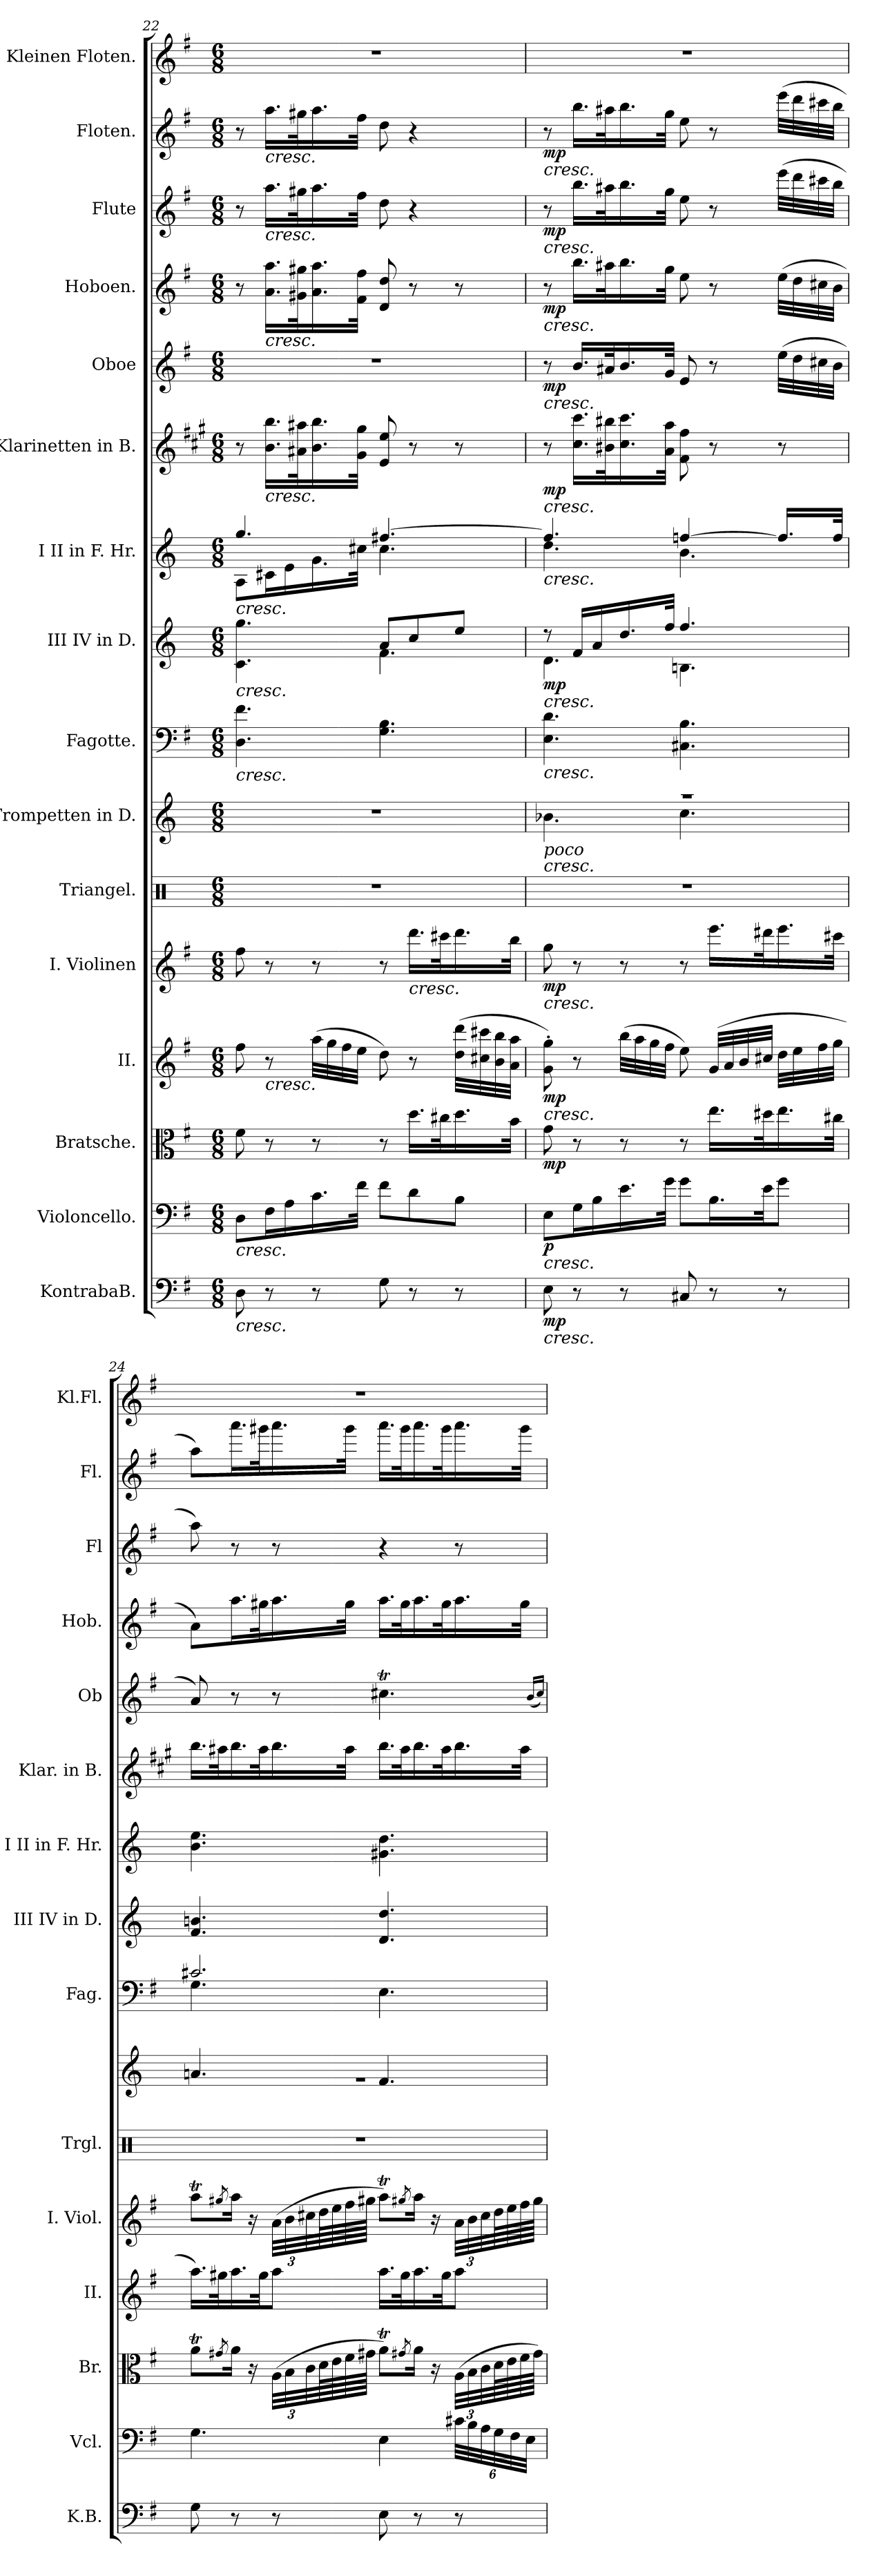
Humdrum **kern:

**kern	**dynam	**kern	**dynam	**kern	**dynam	**kern	**dynam	**kern	**dynam	**kern	**kern	**kern	**dynam	**kern	**dynam	**kern	**dynam	**kern	**dynam	**kern	**dynam	**kern	**dynam	**kern	**dynam	**kern	**dynam	**kern
*part16	*part16	*part15	*part15	*part14	*part14	*part13	*part13	*part12	*part12	*part11	*part10	*part9	*part9	*part8	*part8	*part7	*part7	*part6	*part6	*part5	*part5	*part4	*part4	*part3	*part3	*part2	*part2	*part1
*staff16	*staff16	*staff15	*staff15	*staff14	*staff14	*staff13	*staff13	*staff12	*staff12	*staff11	*staff10	*staff9	*staff9	*staff8	*staff8	*staff7	*staff7	*staff6	*staff6	*staff5	*staff5	*staff4	*staff4	*staff3	*staff3	*staff2	*staff2	*staff1
*I"KontrabaB.	*	*I"Violoncello.	*	*I"Bratsche.	*	*I"II.	*	*I"I.  Violinen	*	*I"Triangel.	*I"Trompetten in D.	*I"Fagotte.	*	*I"III IV in D.	*	*I"I II in F. Hr.	*	*I"Klarinetten in B.	*	*I"Oboe	*	*I"Hoboen.	*	*I"Flute	*	*I"Floten.	*	*I"Kleinen Floten.
*I'K.B.	*	*I'Vcl.	*	*I'Br.	*	*I'II.	*	*I'I.  Viol.	*	*I'Trgl.	*	*I'Fag.	*	*I'III IV in D.	*	*I'I II in F. Hr.	*	*I'Klar. in B.	*	*I'Ob	*	*I'Hob.	*	*I'Fl	*	*I'Fl.	*	*I'Kl.Fl.
*clefF4	*	*clefF4	*	*clefC3	*	*clefG2	*	*clefG2	*	*clefX	*clefG2	*clefF4	*	*clefG2	*	*clefG2	*	*clefG2	*	*clefG2	*	*clefG2	*	*clefG2	*	*clefG2	*	*clefG2
*ITrd7c12	*	*	*	*	*	*	*	*	*	*	*ITrd-1c-2	*	*	*ITrd6c10	*	*ITrd4c7	*	*ITrd1c2	*	*	*	*	*	*	*	*	*	*ITrd-7c-12
*k[f#]	*	*k[f#]	*	*k[f#]	*	*k[f#]	*	*k[f#]	*	*k[]	*k[f#c#]	*k[f#]	*	*k[f#c#]	*	*k[b-]	*	*k[f#]	*	*k[f#]	*	*k[f#]	*	*k[f#]	*	*k[f#]	*	*k[f#]
*M6/8	*	*M6/8	*	*M6/8	*	*M6/8	*	*M6/8	*	*M6/8	*M6/8	*M6/8	*	*M6/8	*	*M6/8	*	*M6/8	*	*M6/8	*	*M6/8	*	*M6/8	*	*M6/8	*	*M6/8
=22	=22	=22	=22	=22	=22	=22	=22	=22	=22	=22	=22	=22	=22	=22	=22	=22	=22	=22	=22	=22	=22	=22	=22	=22	=22	=22	=22	=22
*	*	*	*	*	*	*	*	*	*	*	*	*	*	*^	*	*^	*	*	*	*	*	*	*	*	*	*	*	*
!	!	!	!	!	!	!	!	!	!	!	!	!	!	!	!	!	!LO:TX:b:i:t=cresc.	!	!	!	!	!	!	!	!	!	!	!	!	!
!	!	!	!	!	!	!	!	!	!	!	!	!	!	!LO:TX:b:i:t=cresc.	!	!	!	!	!	!	!	!	!	!	!	!	!	!	!	!
!	!	!	!	!	!	!	!	!	!	!	!	!LO:TX:b:i:t=cresc.	!	!	!	!	!	!	!	!	!	!	!	!	!	!	!	!	!	!
!	!	!LO:TX:b:i:t=cresc.	!	!	!	!	!	!	!	!	!	!	!	!	!	!	!	!	!	!	!	!	!	!	!	!	!	!	!	!
!LO:TX:b:i:t=cresc.	!	!	!	!	!	!	!	!	!	!	!	!	!	!	!	!	!	!	!	!	!	!	!	!	!	!	!	!	!	!
8DD\	.	8D\L	.	8f#\	.	8ff#\	.	8ff#\	.	2.r	2.r	4.D\ 4.f#\	.	4.D\ 4.a\	4.ryy	.	4.cc/	8D\L	.	8r	.	2.r	.	8r	.	8r	.	8r	.	2.r
!	!	!	!	!	!	!	!	!	!	!	!	!	!	!	!	!	!	!	!	!	!	!	!	!	!	!	!	!LO:TX:b:i:t=cresc.	!	!
!	!	!	!	!	!	!	!	!	!	!	!	!	!	!	!	!	!	!	!	!	!	!	!	!	!	!LO:TX:b:i:t=cresc.	!	!	!	!
!	!	!	!	!	!	!	!	!	!	!	!	!	!	!	!	!	!	!	!	!	!	!	!	!LO:TX:b:i:t=cresc.	!	!	!	!	!	!
!	!	!	!	!	!	!	!	!	!	!	!	!	!	!	!	!	!	!	!	!LO:TX:b:i:t=cresc.	!	!	!	!	!	!	!	!	!	!
!	!	!	!	!	!	!LO:TX:b:i:t=cresc.	!	!	!	!	!	!	!	!	!	!	!	!	!	!	!	!	!	!	!	!	!	!	!	!
8r	.	16F#\L	.	8r	.	8r	.	8r	.	.	.	.	.	.	.	.	.	16F#X\L	.	16.a\ 16.aa\LL	.	.	.	16.a\ 16.aa\LL	.	16.aa\LL	.	16.aa\LL	.	.
.	.	16A\	.	.	.	.	.	.	.	.	.	.	.	.	.	.	.	16A\	.	.	.	.	.	.	.	.	.	.	.	.
.	.	.	.	.	.	.	.	.	.	.	.	.	.	.	.	.	.	.	.	32g#X\ 32gg#X\K	.	.	.	32g#X\ 32gg#X\K	.	32gg#X\K	.	32gg#X\K	.	.
8r	.	16.c\	.	8r	.	(>32aa\LLL	.	8r	.	.	.	.	.	.	.	.	.	16.c\	.	16.a\ 16.aa\	.	.	.	16.a\ 16.aa\	.	16.aa\	.	16.aa\	.	.
.	.	.	.	.	.	32gg\	.	.	.	.	.	.	.	.	.	.	.	.	.	.	.	.	.	.	.	.	.	.	.	.
.	.	.	.	.	.	32ff#\	.	.	.	.	.	.	.	.	.	.	.	.	.	.	.	.	.	.	.	.	.	.	.	.
.	.	32f#\JJk	.	.	.	32ee\JJJ	.	.	.	.	.	.	.	.	.	.	.	32f#X\JJk	.	32f#\ 32ff#\JJk	.	.	.	32f#\ 32ff#\JJk	.	32ff#\JJk	.	32ff#\JJk	.	.
8GG\	.	8f#\L	.	8r	.	8dd\)	.	8r	.	.	.	4.G\ 4.B\	.	8B/L	4.G\	.	[4.bn/	4.f#\	.	8d/ 8dd/	.	.	.	8d/ 8dd/	.	8dd\	.	8dd\	.	.
!	!	!	!	!	!	!	!	!LO:TX:b:i:t=cresc.	!	!	!	!	!	!	!	!	!	!	!	!	!	!	!	!	!	!	!	!	!	!
8r	.	8d\	.	16.dd\LL	.	8r	.	16.ddd\LL	.	.	.	.	.	8d/	.	.	.	.	.	8r	.	.	.	8r	.	4r	.	4r	.	.
.	.	.	.	32cc#X\K	.	.	.	32ccc#X\K	.	.	.	.	.	.	.	.	.	.	.	.	.	.	.	.	.	.	.	.	.	.
8r	.	8B\J	.	16.dd\	.	(>32dd\ 32ddd\LLL	.	16.ddd\	.	.	.	.	.	8f#/J	.	.	.	.	.	8r	.	.	.	8r	.	.	.	.	.	.
.	.	.	.	.	.	32cc#X\ 32ccc#X\	.	.	.	.	.	.	.	.	.	.	.	.	.	.	.	.	.	.	.	.	.	.	.	.
.	.	.	.	.	.	32b\ 32bb\	.	.	.	.	.	.	.	.	.	.	.	.	.	.	.	.	.	.	.	.	.	.	.	.
.	.	.	.	32b\JJk	.	32a\ 32aa\JJJ	.	32bb\JJk	.	.	.	.	.	.	.	.	.	.	.	.	.	.	.	.	.	.	.	.	.	.
!!LO:PB:g=z
=23	=23	=23	=23	=23	=23	=23	=23	=23	=23	=23	=23	=23	=23	=23	=23	=23	=23	=23	=23	=23	=23	=23	=23	=23	=23	=23	=23	=23	=23	=23
*	*	*	*	*	*	*	*	*	*	*	*^	*	*	*	*	*	*	*	*	*	*	*	*	*	*	*	*	*	*	*
!	!	!	!	!	!	!	!	!	!	!	!	!	!	!	!	!	!	!	!	!	!	!	!	!	!	!	!	!	!LO:TX:b:i:t=cresc.	!	!
!	!	!	!	!	!	!	!	!	!	!	!	!	!	!	!	!	!	!	!	!	!	!	!	!	!	!	!LO:TX:b:i:t=cresc.	!	!	!	!
!	!	!	!	!	!	!	!	!	!	!	!	!	!	!	!	!	!	!	!	!	!	!	!	!	!LO:TX:b:i:t=cresc.	!	!	!	!	!	!
!	!	!	!	!	!	!	!	!	!	!	!	!	!	!	!	!	!	!	!	!	!	!	!LO:TX:b:i:t=cresc.	!	!	!	!	!	!	!	!
!	!	!	!	!	!	!	!	!	!	!	!	!	!	!	!	!	!	!	!	!	!LO:TX:b:i:t=cresc.	!	!	!	!	!	!	!	!	!	!
!	!	!	!	!	!	!	!	!	!	!	!	!	!	!	!	!	!	!LO:TX:b:i:t=cresc.	!	!	!	!	!	!	!	!	!	!	!	!	!
!	!	!	!	!	!	!	!	!	!	!	!	!	!	!	!LO:TX:b:i:t=cresc.	!	!	!	!	!	!	!	!	!	!	!	!	!	!	!	!
!	!	!	!	!	!	!	!	!	!	!	!	!	!LO:TX:b:i:t=cresc.	!	!	!	!	!	!	!	!	!	!	!	!	!	!	!	!	!	!
!	!	!	!	!	!	!	!	!	!	!	!LO:TX:b:i:t=poco	!	!	!	!	!	!	!	!	!	!	!	!	!	!	!	!	!	!	!	!
!	!	!	!	!	!	!	!	!	!	!	!LO:TX:b:i:t=cresc.	!	!	!	!	!	!	!	!	!	!	!	!	!	!	!	!	!	!	!	!
!	!	!	!	!	!	!	!	!LO:TX:b:i:t=cresc.	!	!	!	!	!	!	!	!	!	!	!	!	!	!	!	!	!	!	!	!	!	!	!
!	!	!	!	!	!	!LO:TX:b:i:t=cresc.	!	!	!	!	!	!	!	!	!	!	!	!	!	!	!	!	!	!	!	!	!	!	!	!	!
!	!	!LO:TX:b:i:t=cresc.	!	!	!	!	!	!	!	!	!	!	!	!	!	!	!	!	!	!	!	!	!	!	!	!	!	!	!	!	!
!LO:TX:b:i:t=cresc.	!	!	!	!	!	!	!	!	!	!	!	!	!	!	!	!	!	!	!	!	!	!	!	!	!	!	!	!	!	!	!
!	!LO:DY:b	!	!LO:DY:b	!	!LO:DY:b	!	!LO:DY:b	!	!LO:DY:b	!	!	!	!	!LO:DY:b	!	!	!	!	!	!	!	!	!	!	!	!	!	!	!	!	!
!	!	!	!	!	!	!	!	!	!	!	!	!	!	!LO:DY:n=1:b	!	!	!LO:DY:b	!	!	!LO:DY:b	!	!	!	!	!	!	!	!	!	!	!
!	!	!	!	!	!	!	!	!	!	!	!	!	!	!	!	!	!	!	!	!LO:DY:n=1:b	!	!LO:DY:b	!	!LO:DY:b	!	!LO:DY:b	!	!LO:DY:b	!	!LO:DY:b	!
8EE\	mp	8E\L	p	8g\	mp	8g\' 8gg\')	mp	8gg\	mp	2.r	2.r	4.ccn\	4.E\ 4.d\	mp mp	8r	4.E\	mp	4.bn/]	4.g\	mp mp	8r	mp	8r	mp	8r	mp	8r	mp	8r	mp	2.r
8r	.	16G\L	.	8r	.	8r	.	8r	.	.	.	.	.	.	16G/LL	.	.	.	.	.	16.b\ 16.bb\LL	.	16.b/LL	.	16.bb\LL	.	16.bb\LL	.	16.bb\LL	.	.
.	.	16B\	.	.	.	.	.	.	.	.	.	.	.	.	16B/	.	.	.	.	.	.	.	.	.	.	.	.	.	.	.	.
.	.	.	.	.	.	.	.	.	.	.	.	.	.	.	.	.	.	.	.	.	32a#X\ 32aa#X\K	.	32a#X/K	.	32aa#X\K	.	32aa#X\K	.	32aa#X\K	.	.
8r	.	16.e\	.	8r	.	(>32bb\LLL	.	8r	.	.	.	.	.	.	16.e/	.	.	.	.	.	16.b\ 16.bb\	.	16.b/	.	16.bb\	.	16.bb\	.	16.bb\	.	.
.	.	.	.	.	.	32aa\	.	.	.	.	.	.	.	.	.	.	.	.	.	.	.	.	.	.	.	.	.	.	.	.	.
.	.	.	.	.	.	32gg\	.	.	.	.	.	.	.	.	.	.	.	.	.	.	.	.	.	.	.	.	.	.	.	.	.
.	.	32g\JJk	.	.	.	32ff#\JJJ	.	.	.	.	.	.	.	.	32g/JJk	.	.	.	.	.	32g\ 32gg\JJk	.	32g/JJk	.	32gg\JJk	.	32gg\JJk	.	32gg\JJk	.	.
8CC#X/	.	8g\L	.	8r	.	8ee\)	.	8r	.	.	.	4.dd\	4.C#X\ 4.B\	.	4.g/	4.C#X\	.	[4b-X/	4.e\	.	8e\ 8ee\	.	8e/	.	8ee\	.	8ee\	.	8ee\	.	.
8r	.	16.B\L	.	16.ee\LL	.	(>32g/LLL	.	16.eee\LL	.	.	.	.	.	.	.	.	.	.	.	.	8r	.	8r	.	8r	.	8r	.	8r	.	.
.	.	.	.	.	.	32a/	.	.	.	.	.	.	.	.	.	.	.	.	.	.	.	.	.	.	.	.	.	.	.	.	.
.	.	.	.	.	.	32b/	.	.	.	.	.	.	.	.	.	.	.	.	.	.	.	.	.	.	.	.	.	.	.	.	.
.	.	32e\JK	.	32dd#X\K	.	32cc#X/JJJ	.	32ddd#X\K	.	.	.	.	.	.	.	.	.	.	.	.	.	.	.	.	.	.	.	.	.	.	.
8r	.	8g\J	.	16.ee\	.	32dd\LLL	.	16.eee\	.	.	.	.	.	.	.	.	.	16.b-/LL]	.	.	8r	.	(>32ee\LLL	.	(>32ee\LLL	.	(>32eee\LLL	.	(>32eee\LLL	.	.
.	.	.	.	.	.	32ee\	.	.	.	.	.	.	.	.	.	.	.	.	.	.	.	.	32dd\	.	32dd\	.	32ddd\	.	32ddd\	.	.
.	.	.	.	.	.	32ff#\	.	.	.	.	.	.	.	.	.	.	.	.	.	.	.	.	32cc#X\	.	32cc#X\	.	32ccc#X\	.	32ccc#X\	.	.
.	.	.	.	32cc#X\JJk	.	32gg\JJJ	.	32ccc#X\JJk	.	.	.	.	.	.	.	.	.	32b-/JJk	.	.	.	.	32b\JJJ	.	32b\JJJ	.	32bb\JJJ	.	32bb\JJJ	.	.
*	*	*	*	*	*	*	*	*	*	*	*	*	*	*	*v	*v	*	*	*	*	*	*	*	*	*	*	*	*	*	*	*
*	*	*	*	*	*	*	*	*	*	*	*	*	*	*	*	*	*v	*v	*	*	*	*	*	*	*	*	*	*	*	*
=24	=24	=24	=24	=24	=24	=24	=24	=24	=24	=24	=24	=24	=24	=24	=24	=24	=24	=24	=24	=24	=24	=24	=24	=24	=24	=24	=24	=24	=24
*	*	*	*	*	*	*	*	*	*	*	*	*	*^	*	*	*	*	*	*	*	*	*	*	*	*	*	*	*	*
8GG\	.	4.G\	.	8aT\L	.	16.aa\LL)	.	8aaT\L	.	2.r	4.bn/	2.rg	2.c#X/	4.G\	.	4.G/ 4.c#X/	.	4.e\ 4.a\	.	16.aa\LL	.	8a/)	.	8a\L)	.	8aa\)	.	8aa\L)	.	2.r
.	.	.	.	.	.	32gg#X\K	.	.	.	.	.	.	.	.	.	.	.	.	.	32gg#X\K	.	.	.	.	.	.	.	.	.	.
.	.	.	.	8qg#X/	.	.	.	8qgg#X/	.	.	.	.	.	.	.	.	.	.	.	.	.	.	.	.	.	.	.	.	.	.
8r	.	.	.	16a\Jk	.	16.aa\	.	16aa\Jk	.	.	.	.	.	.	.	.	.	.	.	16.aa\	.	8r	.	16.aa\L	.	8r	.	16.aaa\L	.	.
.	.	.	.	16r	.	.	.	16r	.	.	.	.	.	.	.	.	.	.	.	.	.	.	.	.	.	.	.	.	.	.
.	.	.	.	.	.	32gg#\JK	.	.	.	.	.	.	.	.	.	.	.	.	.	32gg#\K	.	.	.	32gg#X\K	.	.	.	32ggg#X\K	.	.
*	*	*	*	*Xbrackettup	*	*	*	*Xbrackettup	*	*	*	*	*	*	*	*	*	*	*	*	*	*	*	*	*	*	*	*	*	*
8r	.	.	.	(>48A\LLL	.	8aa\J	.	(>48a\LLL	.	.	.	.	.	.	.	.	.	.	.	16.aa\	.	8r	.	16.aa\	.	8r	.	16.aaa\	.	.
.	.	.	.	48B\	.	.	.	48b\	.	.	.	.	.	.	.	.	.	.	.	.	.	.	.	.	.	.	.	.	.	.
.	.	.	.	48c\	.	.	.	48cc#X\	.	.	.	.	.	.	.	.	.	.	.	.	.	.	.	.	.	.	.	.	.	.
.	.	.	.	64d\L	.	.	.	64dd\L	.	.	.	.	.	.	.	.	.	.	.	.	.	.	.	.	.	.	.	.	.	.
.	.	.	.	64e\	.	.	.	64ee\	.	.	.	.	.	.	.	.	.	.	.	.	.	.	.	.	.	.	.	.	.	.
.	.	.	.	64f#\	.	.	.	64ff#\	.	.	.	.	.	.	.	.	.	.	.	32gg#\JJk	.	.	.	32gg#\JJk	.	.	.	32ggg#\JJk	.	.
.	.	.	.	64g#\JJJJ	.	.	.	64gg#\JJJJ	.	.	.	.	.	.	.	.	.	.	.	.	.	.	.	.	.	.	.	.	.	.
8EE\	.	4E\	.	8aT\L)	.	16.aa\LL	.	8aaT\L)	.	.	4.g/	.	.	4.E\	.	4.E/ 4.e/	.	4.c#X\ 4.g\	.	16.aa\LL	.	4.cc#Xt\	.	16.aa\LL	.	4r	.	16.aaa\LL	.	.
.	.	.	.	.	.	32gg#\K	.	.	.	.	.	.	.	.	.	.	.	.	.	32gg#\K	.	.	.	32gg#\K	.	.	.	32ggg#\K	.	.
.	.	.	.	8qg#X/	.	.	.	8qgg#X/	.	.	.	.	.	.	.	.	.	.	.	.	.	.	.	.	.	.	.	.	.	.
8r	.	.	.	16a\Jk	.	16.aa\	.	16aa\Jk	.	.	.	.	.	.	.	.	.	.	.	16.aa\	.	.	.	16.aa\	.	.	.	16.aaa\	.	.
.	.	.	.	16r	.	.	.	16r	.	.	.	.	.	.	.	.	.	.	.	.	.	.	.	.	.	.	.	.	.	.
.	.	.	.	.	.	32gg#\JK	.	.	.	.	.	.	.	.	.	.	.	.	.	32gg#\K	.	.	.	32gg#\K	.	.	.	32ggg#\K	.	.
*	*	*Xbrackettup	*	*	*	*	*	*	*	*	*	*	*	*	*	*	*	*	*	*	*	*	*	*	*	*	*	*	*	*
8r	.	48c#X\LLL	.	(>48A\LLL	.	8aa\J	.	48a\LLL	.	.	.	.	.	.	.	.	.	.	.	16.aa\	.	.	.	16.aa\	.	8r	.	16.aaa\	.	.
.	.	48B\	.	48B\	.	.	.	48b\	.	.	.	.	.	.	.	.	.	.	.	.	.	.	.	.	.	.	.	.	.	.
.	.	48A\	.	48c\	.	.	.	48cc#\	.	.	.	.	.	.	.	.	.	.	.	.	.	.	.	.	.	.	.	.	.	.
.	.	48G\	.	64d\L	.	.	.	64dd\L	.	.	.	.	.	.	.	.	.	.	.	.	.	.	.	.	.	.	.	.	.	.
.	.	.	.	64e\	.	.	.	64ee\	.	.	.	.	.	.	.	.	.	.	.	.	.	.	.	.	.	.	.	.	.	.
.	.	48F#\	.	.	.	.	.	.	.	.	.	.	.	.	.	.	.	.	.	.	.	.	.	.	.	.	.	.	.	.
.	.	.	.	64f#\	.	.	.	64ff#\	.	.	.	.	.	.	.	.	.	.	.	32gg#\JJk	.	.	.	32gg#\JJk	.	.	.	32ggg#\JJk	.	.
.	.	48E\JJJ	.	.	.	.	.	.	.	.	.	.	.	.	.	.	.	.	.	.	.	.	.	.	.	.	.	.	.	.
.	.	.	.	64g#\JJJJ)	.	.	.	64gg#\JJJJ	.	.	.	.	.	.	.	.	.	.	.	.	.	.	.	.	.	.	.	.	.	.
*	*	*	*	*	*	*	*	*	*	*	*v	*v	*	*	*	*	*	*	*	*	*	*	*	*	*	*	*	*	*	*
*	*	*	*	*	*	*	*	*	*	*	*	*v	*v	*	*	*	*	*	*	*	*	*	*	*	*	*	*	*	*
.	.	.	.	.	.	.	.	.	.	.	.	.	.	.	.	.	.	.	.	(<16qb/LL	.	.	.	.	.	.	.	.
.	.	.	.	.	.	.	.	.	.	.	.	.	.	.	.	.	.	.	.	16qcc#/JJ)	.	.	.	.	.	.	.	.
=	=	=	=	=	=	=	=	=	=	=	=	=	=	=	=	=	=	=	=	=	=	=	=	=	=	=	=	=
*-	*-	*-	*-	*-	*-	*-	*-	*-	*-	*-	*-	*-	*-	*-	*-	*-	*-	*-	*-	*-	*-	*-	*-	*-	*-	*-	*-	*-
